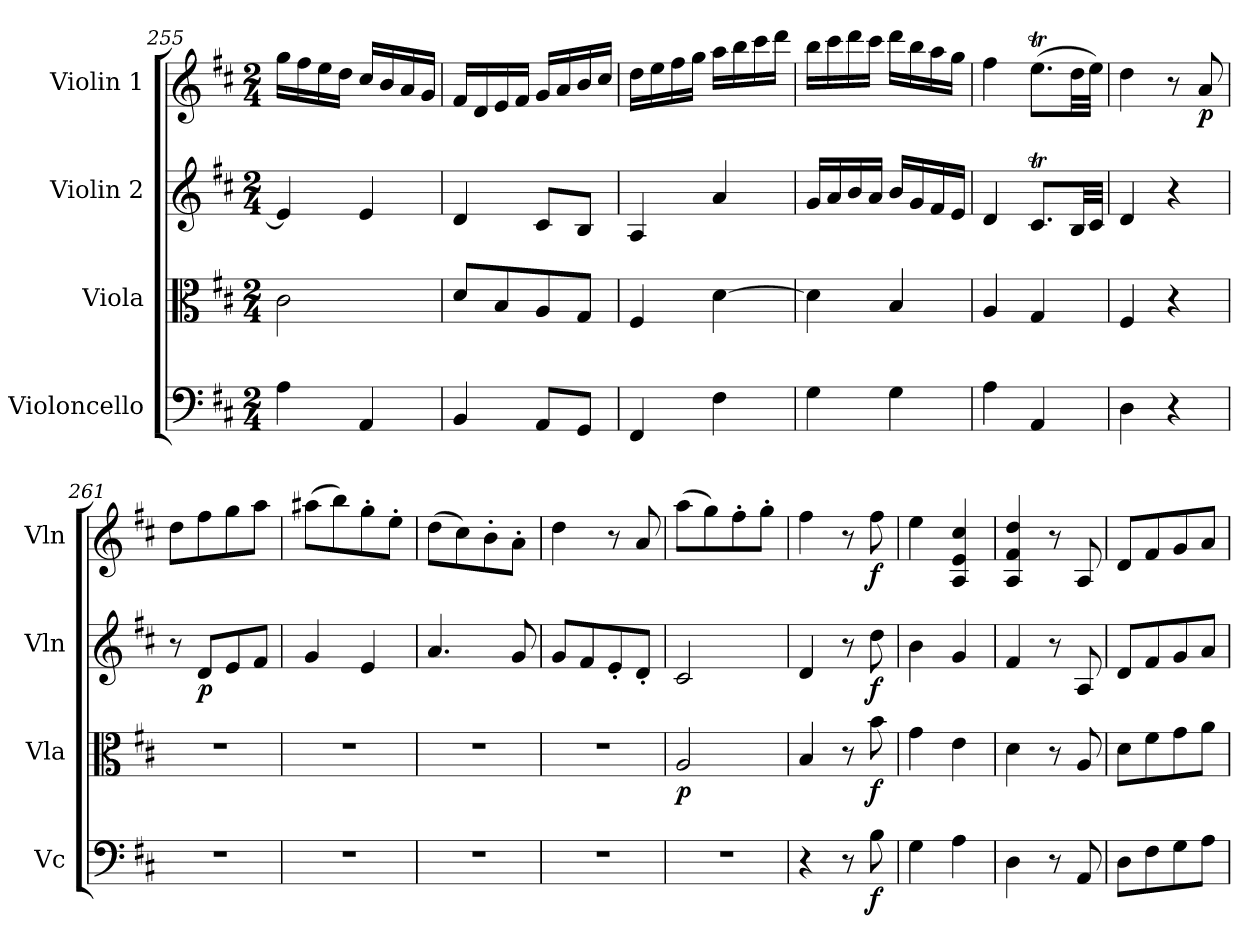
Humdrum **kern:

**kern	**dynam	**kern	**dynam	**kern	**dynam	**kern	**dynam
*part4	*part4	*part3	*part3	*part2	*part2	*part1	*part1
*staff4	*staff4	*staff3	*staff3	*staff2	*staff2	*staff1	*staff1
*I"Violoncello	*	*I"Viola	*	*I"Violin 2	*	*I"Violin 1	*
*I'Vc	*	*I'Vla	*	*I'Vln	*	*I'Vln	*
!!LO:LB:g=z
*clefF4	*	*clefC3	*	*clefG2	*	*clefG2	*
*k[f#c#]	*	*k[f#c#]	*	*k[f#c#]	*	*k[f#c#]	*
*M2/4	*	*M2/4	*	*M2/4	*	*M2/4	*
=255	=255	=255	=255	=255	=255	=255	=255
4A\	.	2c#\	.	4e/]	.	16gg\LL	.
.	.	.	.	.	.	16ff#\	.
.	.	.	.	.	.	16ee\	.
.	.	.	.	.	.	16dd\JJ	.
4AA/	.	.	.	4e/	.	16cc#/LL	.
.	.	.	.	.	.	16b/	.
.	.	.	.	.	.	16a/	.
.	.	.	.	.	.	16g/JJ	.
=256	=256	=256	=256	=256	=256	=256	=256
4BB/	.	8d/L	.	4d/	.	16f#/LL	.
.	.	.	.	.	.	16d/	.
.	.	8B/	.	.	.	16e/	.
.	.	.	.	.	.	16f#/JJ	.
8AA/L	.	8A/	.	8c#/L	.	16g/LL	.
.	.	.	.	.	.	16a/	.
8GG/J	.	8G/J	.	8B/J	.	16b/	.
.	.	.	.	.	.	16cc#/JJ	.
=257	=257	=257	=257	=257	=257	=257	=257
4FF#/	.	4F#/	.	4A/	.	16dd\LL	.
.	.	.	.	.	.	16ee\	.
.	.	.	.	.	.	16ff#\	.
.	.	.	.	.	.	16gg\JJ	.
4F#\	.	[4d\	.	4a/	.	16aa\LL	.
.	.	.	.	.	.	16bb\	.
.	.	.	.	.	.	16ccc#\	.
.	.	.	.	.	.	16ddd\JJ	.
=258	=258	=258	=258	=258	=258	=258	=258
4G\	.	4d\]	.	16g/LL	.	16bb\LL	.
.	.	.	.	16a/	.	16ccc#\	.
.	.	.	.	16b/	.	16ddd\	.
.	.	.	.	16a/JJ	.	16ccc#\JJ	.
4G\	.	4B/	.	16b/LL	.	16ddd\LL	.
.	.	.	.	16g/	.	16bb\	.
.	.	.	.	16f#/	.	16aa\	.
.	.	.	.	16e/JJ	.	16gg\JJ	.
=259	=259	=259	=259	=259	=259	=259	=259
4A\	.	4A/	.	4d/	.	4ff#\	.
4AA/	.	4G/	.	8.c#t/L	.	(>8.eeT\L	.
.	.	.	.	32B/LL	.	32dd\LL	.
.	.	.	.	32c#/JJJ	.	32ee\JJJ)	.
=260	=260	=260	=260	=260	=260	=260	=260
4D\	.	4F#/	.	4d/	.	4dd\	.
4r	.	4r	.	4r	.	8r	.
!	!	!	!	!	!	!	!LO:DY:b
.	.	.	.	.	.	8a/	p
=261	=261	=261	=261	=261	=261	=261	=261
2r	.	2r	.	8r	.	8dd\L	.
!	!	!	!	!	!LO:DY:b	!	!
.	.	.	.	8d/L	p	8ff#\	.
.	.	.	.	8e/	.	8gg\	.
.	.	.	.	8f#/J	.	8aa\J	.
=262	=262	=262	=262	=262	=262	=262	=262
2r	.	2r	.	4g/	.	(>8aa#X\L	.
.	.	.	.	.	.	8bb\)	.
.	.	.	.	4e/	.	8gg'\	.
.	.	.	.	.	.	8ee'\J	.
!!LO:PB:g=z
=263	=263	=263	=263	=263	=263	=263	=263
2r	.	2r	.	4.a/	.	(>8dd\L	.
.	.	.	.	.	.	8cc#\)	.
.	.	.	.	.	.	8b'\	.
.	.	.	.	8g/	.	8a'\J	.
=264	=264	=264	=264	=264	=264	=264	=264
2r	.	2r	.	8g/L	.	4dd\	.
.	.	.	.	8f#/	.	.	.
.	.	.	.	8e'/	.	8r	.
.	.	.	.	8d'/J	.	8a/	.
=265	=265	=265	=265	=265	=265	=265	=265
!	!	!	!LO:DY:b	!	!	!	!
2r	.	2A/	p	2c#/	.	(>8aa\L	.
.	.	.	.	.	.	8gg\)	.
.	.	.	.	.	.	8ff#'\	.
.	.	.	.	.	.	8gg'\J	.
=266	=266	=266	=266	=266	=266	=266	=266
4r	.	4B/	.	4d/	.	4ff#\	.
8r	.	8r	.	8r	.	8r	.
!	!LO:DY:b	!	!LO:DY:b	!	!LO:DY:b	!	!LO:DY:b
8B\	f	8b\	f	8dd\	f	8ff#\	f
=267	=267	=267	=267	=267	=267	=267	=267
4G\	.	4g\	.	4b\	.	4ee\	.
4A\	.	4e\	.	4g/	.	4A/ 4e/ 4cc#/	.
=268	=268	=268	=268	=268	=268	=268	=268
4D\	.	4d\	.	4f#/	.	4A/ 4f#/ 4dd/	.
8r	.	8r	.	8r	.	8r	.
8AA/	.	8A/	.	8A/	.	8A/	.
=269	=269	=269	=269	=269	=269	=269	=269
8D\L	.	8d\L	.	8d/L	.	8d/L	.
8F#\	.	8f#\	.	8f#/	.	8f#/	.
8G\	.	8g\	.	8g/	.	8g/	.
8A\J	.	8a\J	.	8a/J	.	8a/J	.
=	=	=	=	=	=	=	=
*-	*-	*-	*-	*-	*-	*-	*-
